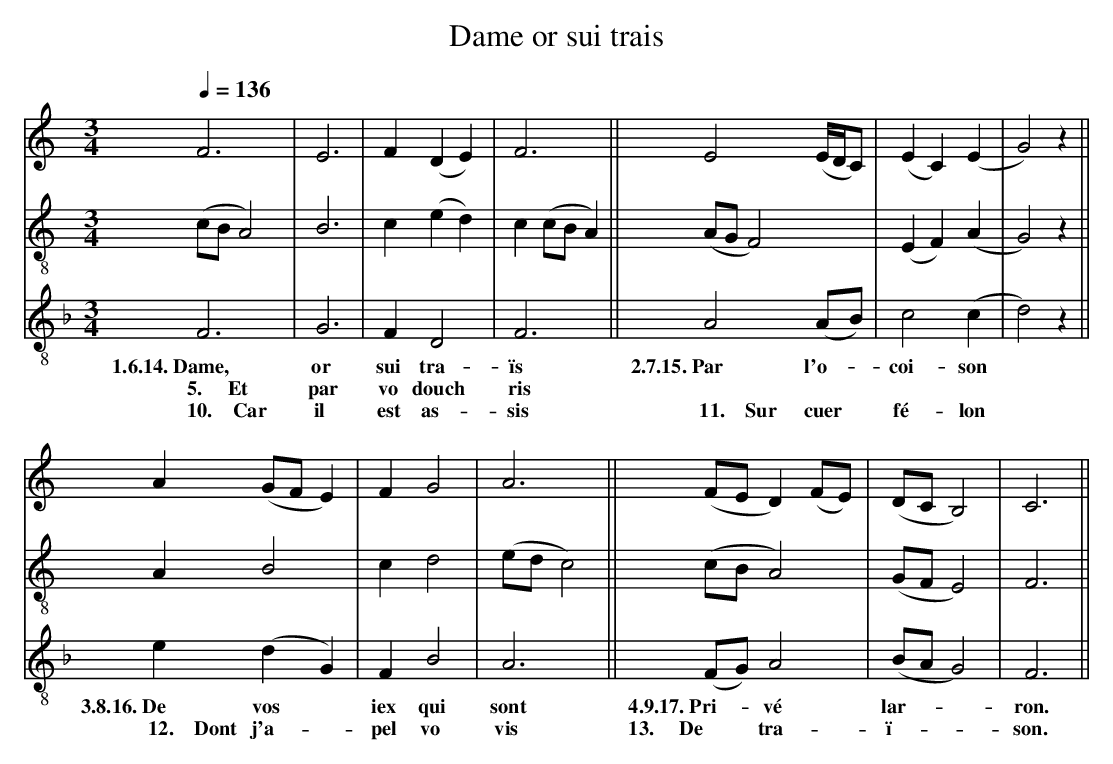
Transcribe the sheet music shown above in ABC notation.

X:1
T:Dame or sui trais
M:3/4
L:1/4
Q:1/4=136
K:F Lydian
V:1 clef=treble
V:2 clef=treble-8 middle=B,
V:3 clef=treble-8 middle=B,
[V:1 ][K:C] F3       | E3  | F (DE)|  F3         ||  E2    (E/4D/4C/)|(E C) (E |G2)  z ||
[V:2 ][K:C](C/B,/A,2)| B,3 | C (ED)|  C (C/B,/A,)|| (A,/G,/ F,2)     |(E,F,)(A,|G,2) z ||
[V:3 ][K:F] F,3      | G,3 | F, D,2|  F,3        ||  A,2   (A,/B,/)  | C2   (C |D2)  z ||
w:  1.6.14.~Dame,      or   sui tra-  ïs     2.7.15.~Par    l'o-*      coi-  son*
w:~~~5.~~~~~Et         par  vo  douch ris
w:~~~10.~~~~Car        il   est as-   sis ~~~~11.~~~~Sur    cuer*      fé-   lon*
[V:1 ][K:C]  A   (G/F/E)| F   G2  | A3     ||      (F/E/    D)(F/E/)|(D/C/   B,2)| C3  ||
[V:2 ][K:C]  A,   B,2   | C   D2  |(E/D/C2)||      (C/B,/   A,2)    |(G,/F,/ E,2)| F,3 ||
[V:3 ][K:F]  E   (DG,)  | F,  B,2 | A,3    ||      (F,/G,/) A,2     |(B,/A,/ G,2)| F,3 ||
w:   3.8.16.~De   vos*    iex qui   sont    4.9.17.~Pri-*   vé        lar-**      ron.
w:~~~~12.~~~~Dont j'a-*   pel vo    vis     13.~~~~~De*     tra-      ï-**        son.
